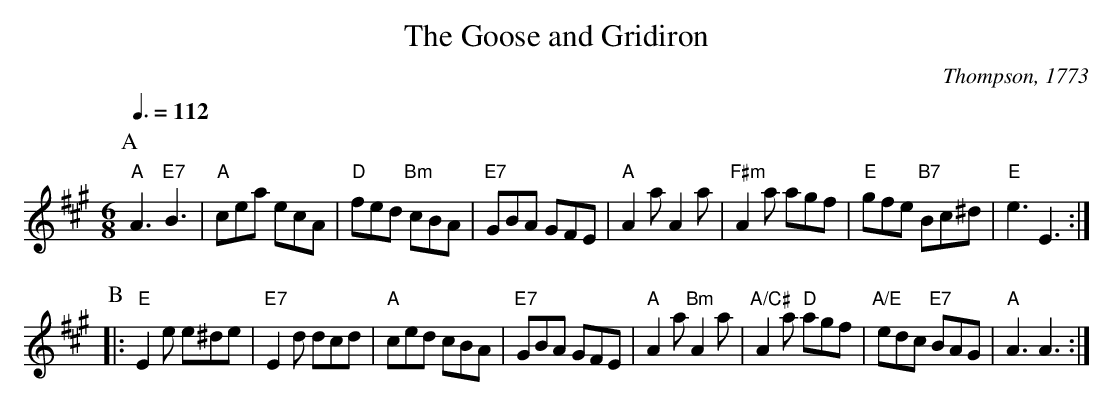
X:1
T:The Goose and Gridiron
C:Thompson, 1773
M:6/8
Q:3/8=112
L:1/8
K:A
P:A
"A"A3 "E7"B3 | "A"cea ecA | "D"fed "Bm"cBA | "E7"GBA GFE |\
"A"A2a A2a | "F#m"A2a agf | "E"gfe "B7"Bc^d | "E"e3 E3 :|
P:B
|: "E"E2e e^de | "E7"E2d dcd | "A"ced cBA | "E7"GBA GFE |\
"A"A2a "Bm"A2a | "A/C#"A2a "D"agf | "A/E"edc "E7"BAG | "A"A3 A3 :|
